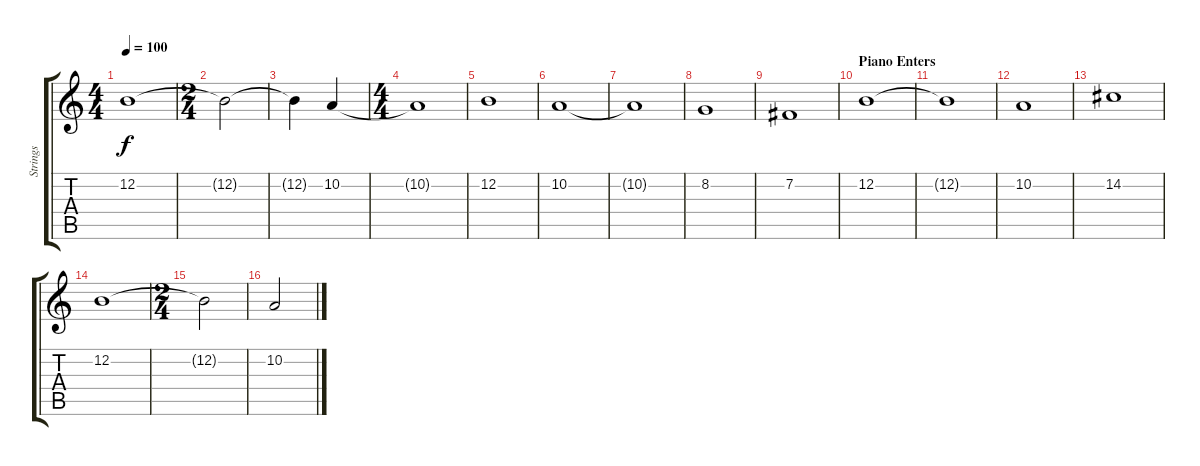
\track ("Strings" "Strings") {instrument stringensemble1}
\staff {score tabs}
\tuning (E4 B3 G3 D3 A2 E2) {hide}
\ts (4 4)
\tempo 100
\clef g2
\ks c
12.2.1{dy f} |
\ts (2 4)
12.2{t}.2 |
12.2{t}.4 10.2.4 |
\ts (4 4)
10.2{t}.1 |
12.2.1 |
10.2.1 |
10.2{t}.1 |
8.2.1 |
7.2.1 |
\section ("" "Piano Enters")
12.2.1 |
12.2{t}.1 |
10.2.1 |
14.2.1 |
12.2.1 |
\ts (2 4)
12.2{t}.2 |
10.2.2
